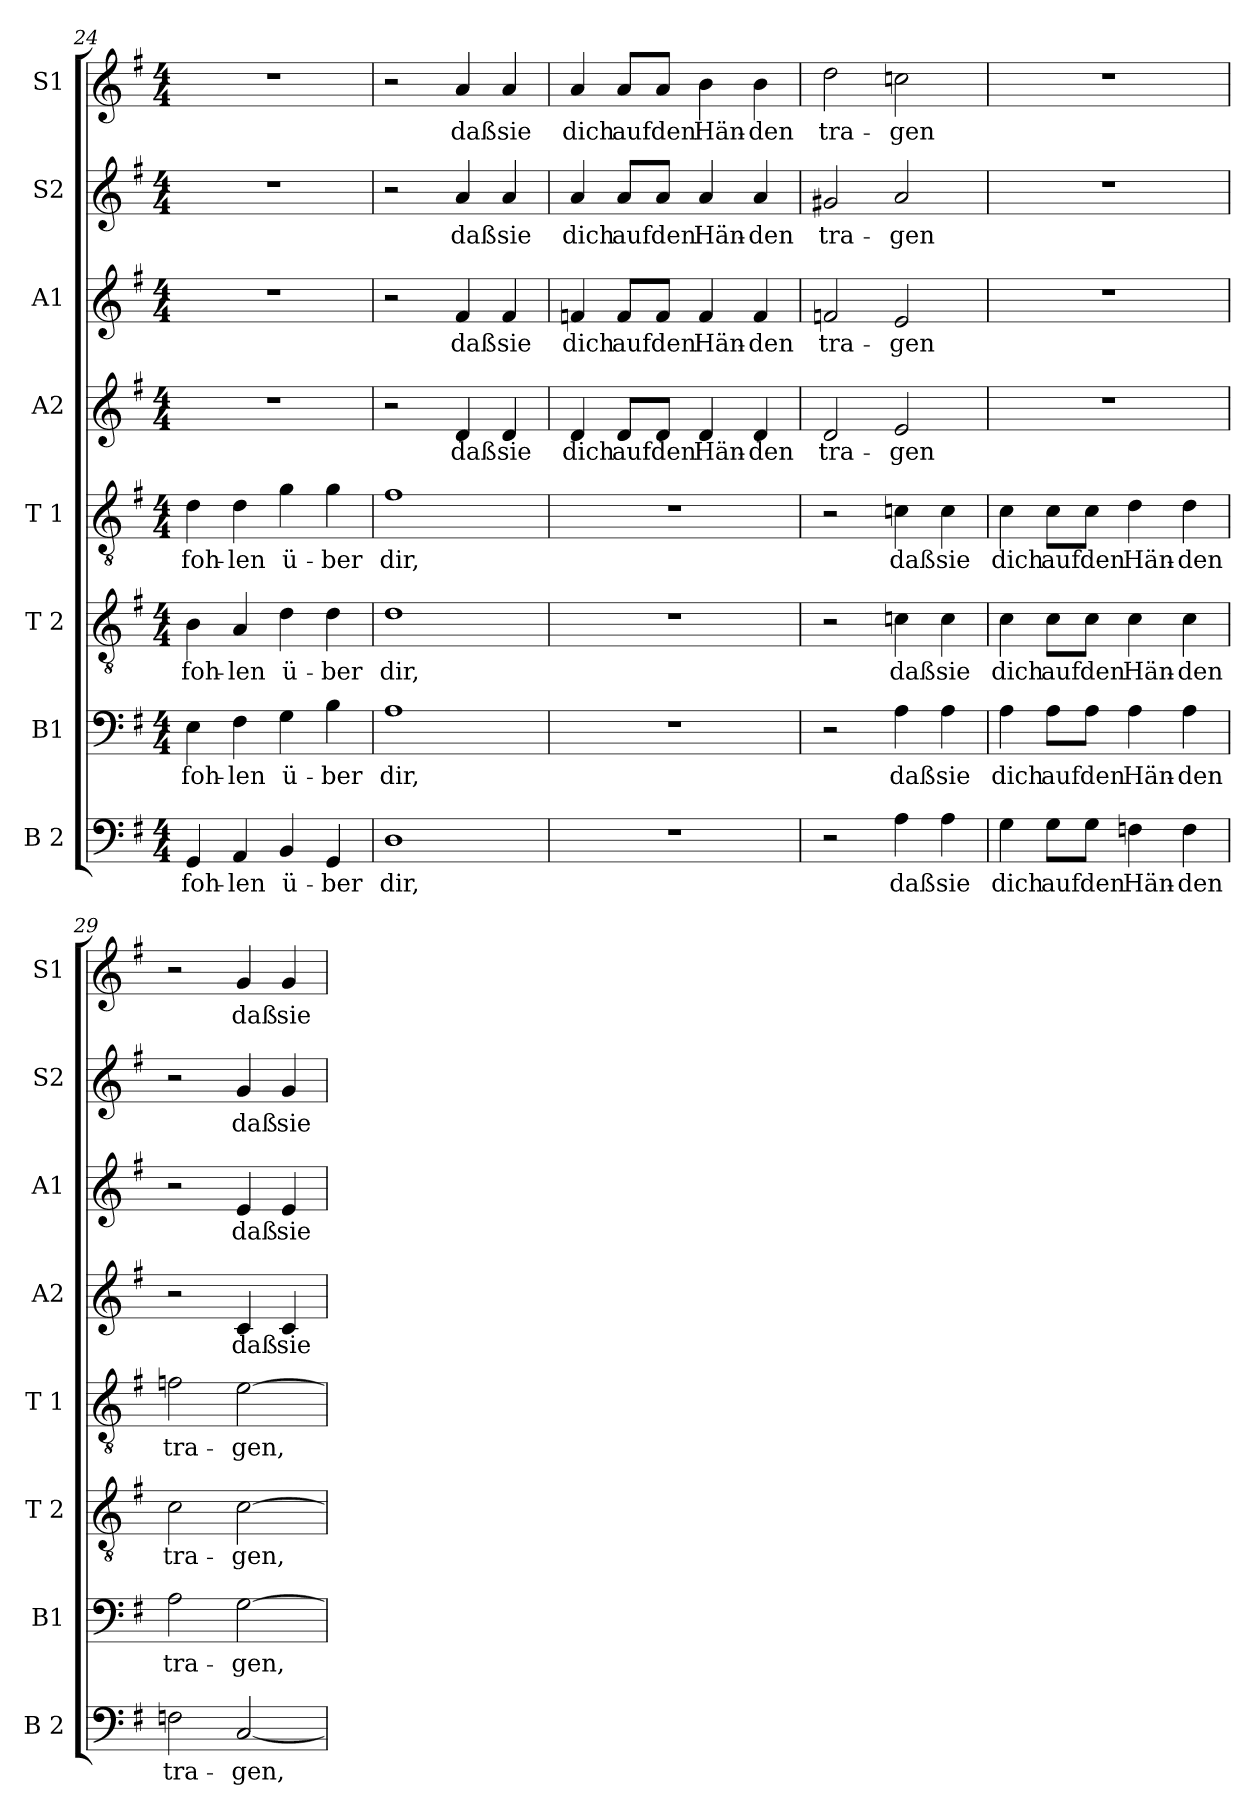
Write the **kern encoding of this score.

**kern	**text	**kern	**text	**kern	**text	**kern	**text	**kern	**text	**kern	**text	**kern	**text	**kern	**text
*part8	*part8	*part7	*part7	*part6	*part6	*part5	*part5	*part4	*part4	*part3	*part3	*part2	*part2	*part1	*part1
*staff8	*staff8	*staff7	*staff7	*staff6	*staff6	*staff5	*staff5	*staff4	*staff4	*staff3	*staff3	*staff2	*staff2	*staff1	*staff1
*I"B 2	*	*I"B1	*	*I"T 2	*	*I"T 1	*	*I"A2	*	*I"A1	*	*I"S2	*	*I"S1	*
*I'B 2	*	*I'B1	*	*I'T 2	*	*I'T 1	*	*I'A2	*	*I'A1	*	*I'S2	*	*I'S1	*
*clefF4	*	*clefF4	*	*clefGv2	*	*clefGv2	*	*clefG2	*	*clefG2	*	*clefG2	*	*clefG2	*
*k[f#]	*	*k[f#]	*	*k[f#]	*	*k[f#]	*	*k[f#]	*	*k[f#]	*	*k[f#]	*	*k[f#]	*
*M4/4	*	*M4/4	*	*M4/4	*	*M4/4	*	*M4/4	*	*M4/4	*	*M4/4	*	*M4/4	*
=24	=24	=24	=24	=24	=24	=24	=24	=24	=24	=24	=24	=24	=24	=24	=24
4GG/	-foh-	4E\	-foh-	4B\	-foh-	4d\	-foh-	1r	.	1r	.	1r	.	1r	.
4AA/	-len	4F#\	-len	4A/	-len	4d\	-len	.	.	.	.	.	.	.	.
4BB/	ü-	4G\	ü-	4d\	ü-	4g\	ü-	.	.	.	.	.	.	.	.
4GG/	-ber	4B\	-ber	4d\	-ber	4g\	-ber	.	.	.	.	.	.	.	.
!!LO:PB:g=z
=25	=25	=25	=25	=25	=25	=25	=25	=25	=25	=25	=25	=25	=25	=25	=25
1D	dir,	1A	dir,	1d	dir,	1f#	dir,	2r	.	2r	.	2r	.	2r	.
.	.	.	.	.	.	.	.	4d/	daß	4f#/	daß	4a/	daß	4a/	daß
.	.	.	.	.	.	.	.	4d/	sie	4f#/	sie	4a/	sie	4a/	sie
=26	=26	=26	=26	=26	=26	=26	=26	=26	=26	=26	=26	=26	=26	=26	=26
1r	.	1r	.	1r	.	1r	.	4d/	dich	4fn/	dich	4a/	dich	4a/	dich
.	.	.	.	.	.	.	.	8d/L	auf	8f/L	auf	8a/L	auf	8a/L	auf
.	.	.	.	.	.	.	.	8d/J	den	8f/J	den	8a/J	den	8a/J	den
.	.	.	.	.	.	.	.	4d/	Hän-	4f/	Hän-	4a/	Hän-	4b\	Hän-
.	.	.	.	.	.	.	.	4d/	-den	4f/	-den	4a/	-den	4b\	-den
=27	=27	=27	=27	=27	=27	=27	=27	=27	=27	=27	=27	=27	=27	=27	=27
2r	.	2r	.	2r	.	2r	.	2d/	tra-	2fn/	tra-	2g#X/	tra-	2dd\	tra-
4A\	daß	4A\	daß	4cn\	daß	4cn\	daß	2e/	-gen	2e/	-gen	2a/	-gen	2ccn\	-gen
4A\	sie	4A\	sie	4c\	sie	4c\	sie	.	.	.	.	.	.	.	.
=28	=28	=28	=28	=28	=28	=28	=28	=28	=28	=28	=28	=28	=28	=28	=28
4G\	dich	4A\	dich	4c\	dich	4c\	dich	1r	.	1r	.	1r	.	1r	.
8G\L	auf	8A\L	auf	8c\L	auf	8c\L	auf	.	.	.	.	.	.	.	.
8G\J	den	8A\J	den	8c\J	den	8c\J	den	.	.	.	.	.	.	.	.
4Fn\	Hän-	4A\	Hän-	4c\	Hän-	4d\	Hän-	.	.	.	.	.	.	.	.
4F\	-den	4A\	-den	4c\	-den	4d\	-den	.	.	.	.	.	.	.	.
=29	=29	=29	=29	=29	=29	=29	=29	=29	=29	=29	=29	=29	=29	=29	=29
2Fn\	tra-	2A\	tra-	2c\	tra-	2fn\	tra-	2r	.	2r	.	2r	.	2r	.
[2C/	-gen,	[2G\	-gen,	[2c\	-gen,	[2e\	-gen,	4c/	daß	4e/	daß	4g/	daß	4g/	daß
.	.	.	.	.	.	.	.	4c/	sie	4e/	sie	4g/	sie	4g/	sie
=	=	=	=	=	=	=	=	=	=	=	=	=	=	=	=
*-	*-	*-	*-	*-	*-	*-	*-	*-	*-	*-	*-	*-	*-	*-	*-
